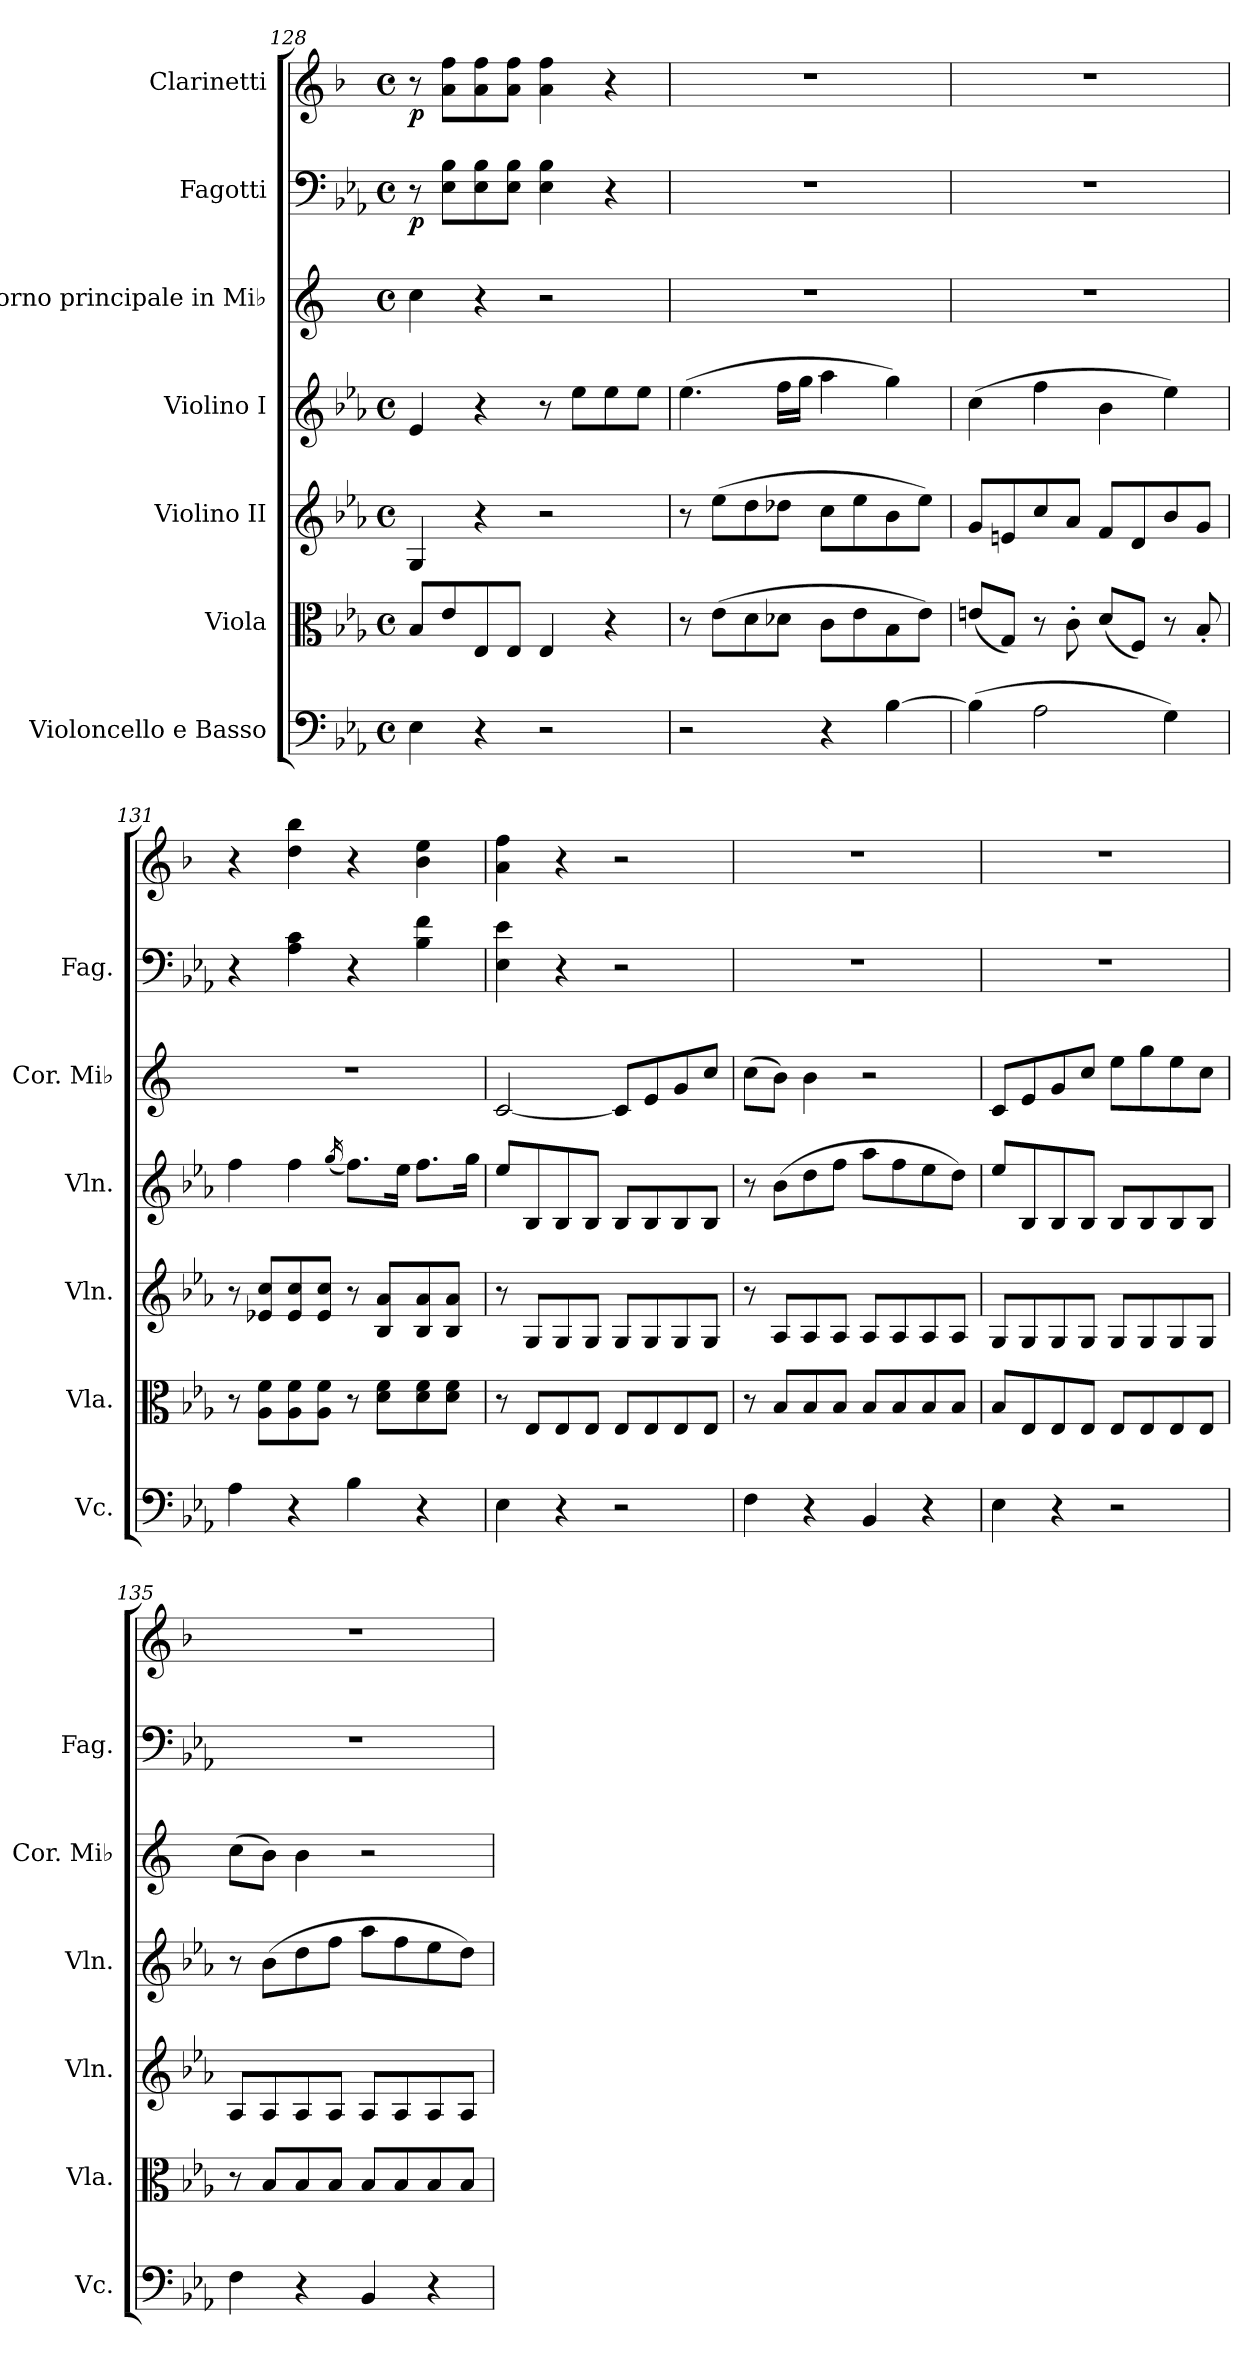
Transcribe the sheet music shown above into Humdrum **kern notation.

**kern	**kern	**kern	**kern	**kern	**kern	**dynam	**kern	**dynam
*part7	*part6	*part5	*part4	*part3	*part2	*part2	*part1	*part1
*staff7	*staff6	*staff5	*staff4	*staff3	*staff2	*staff2	*staff1	*staff1
*I"Violoncello e  Basso	*I"Viola	*I"Violino II	*I"Violino I	*I"Corno principale  in Mi♭	*I"Fagotti	*	*I"Clarinetti	*
*I'Vc.	*I'Vla.	*I'Vln.	*I'Vln.	*I'Cor. Mi♭	*I'Fag.	*	*	*
!!LO:PB:g=z
*clefF4	*clefC3	*clefG2	*clefG2	*clefG2	*clefF4	*	*clefG2	*
*	*	*	*	*ITrd5c9	*	*	*ITrd1c2	*
*k[b-e-a-]	*k[b-e-a-]	*k[b-e-a-]	*k[b-e-a-]	*k[b-e-a-]	*k[b-e-a-]	*	*k[b-e-a-]	*
*M4/4	*M4/4	*M4/4	*M4/4	*M4/4	*M4/4	*	*M4/4	*
*met(c)	*met(c)	*met(c)	*met(c)	*met(c)	*met(c)	*	*met(c)	*
=128	=128	=128	=128	=128	=128	=128	=128	=128
!	!	!	!	!	!	!LO:DY:b	!	!LO:DY:b
4E-\	8B-/L	4G/	4e-/	4e-\	8r	p	8r	p
.	8e-/	.	.	.	8E-\ 8B-\L	.	8g\ 8ee-\L	.
4r	8E-/	4r	4r	4r	8E-\ 8B-\	.	8g\ 8ee-\	.
.	8E-/J	.	.	.	8E-\ 8B-\J	.	8g\ 8ee-\J	.
2r	4E-/	2r	8r	2r	4E-\ 4B-\	.	4g\ 4ee-\	.
.	.	.	8ee-\L	.	.	.	.	.
.	4r	.	8ee-\	.	4r	.	4r	.
.	.	.	8ee-\J	.	.	.	.	.
=129	=129	=129	=129	=129	=129	=129	=129	=129
2r	8r	8r	(4.ee-\	1r	1r	.	1r	.
.	(8e-\L	(8ee-\L	.	.	.	.	.	.
.	8d\	8dd\	.	.	.	.	.	.
.	8d-X\J	8dd-X\J	16ff\LL	.	.	.	.	.
.	.	.	16gg\JJ	.	.	.	.	.
4r	8c\L	8cc\L	4aa-\	.	.	.	.	.
.	8e-\	8ee-\	.	.	.	.	.	.
[4B-\	8B-\	8b-\	4gg\)	.	.	.	.	.
.	8e-\J)	8ee-\J)	.	.	.	.	.	.
=130	=130	=130	=130	=130	=130	=130	=130	=130
(4B-\]	(8en/L	8g/L	(4cc\	1r	1r	.	1r	.
.	8G/J)	8en/	.	.	.	.	.	.
2A-\	8r	8cc/	4ff\	.	.	.	.	.
.	8c'\	8a-/J	.	.	.	.	.	.
.	(8d/L	8f/L	4b-\	.	.	.	.	.
.	8F/J)	8d/	.	.	.	.	.	.
4G\)	8r	8b-/	4ee-\)	.	.	.	.	.
.	8B-'/	8g/J	.	.	.	.	.	.
=131	=131	=131	=131	=131	=131	=131	=131	=131
4A-\	8r	8r	4ff\	1r	4r	.	4r	.
.	8A-\ 8f\L	8e-X/ 8cc/L	.	.	.	.	.	.
4r	8A-\ 8f\	8e-/ 8cc/	4ff\	.	4A-\ 4c\	.	4cc\ 4aa-\	.
.	8A-\ 8f\J	8e-/ 8cc/J	.	.	.	.	.	.
.	.	.	(16qgg/	.	.	.	.	.
4B-\	8r	8r	8.ff\L)	.	4r	.	4r	.
.	8d\ 8f\L	8B-/ 8a-/L	.	.	.	.	.	.
.	.	.	16ee-\Jk	.	.	.	.	.
4r	8d\ 8f\	8B-/ 8a-/	8.ff\L	.	4B-\ 4f\	.	4a-\ 4dd\	.
.	8d\ 8f\J	8B-/ 8a-/J	.	.	.	.	.	.
.	.	.	16gg\Jk	.	.	.	.	.
=132	=132	=132	=132	=132	=132	=132	=132	=132
4E-\	8r	8r	8ee-/L	[2E-/	4E-\ 4e-\	.	4g\ 4ee-\	.
.	8E-/L	8G/L	8B-/	.	.	.	.	.
4r	8E-/	8G/	8B-/	.	4r	.	4r	.
.	8E-/J	8G/J	8B-/J	.	.	.	.	.
2r	8E-/L	8G/L	8B-/L	8E-/L]	2r	.	2r	.
.	8E-/	8G/	8B-/	8G/	.	.	.	.
.	8E-/	8G/	8B-/	8B-/	.	.	.	.
.	8E-/J	8G/J	8B-/J	8e-/J	.	.	.	.
=133	=133	=133	=133	=133	=133	=133	=133	=133
4F\	8r	8r	8r	(8e-\L	1r	.	1r	.
.	8B-/L	8A-/L	(8b-\L	8d\J)	.	.	.	.
4r	8B-/	8A-/	8dd\	4d\	.	.	.	.
.	8B-/J	8A-/J	8ff\J	.	.	.	.	.
4BB-/	8B-/L	8A-/L	8aa-\L	2r	.	.	.	.
.	8B-/	8A-/	8ff\	.	.	.	.	.
4r	8B-/	8A-/	8ee-\	.	.	.	.	.
.	8B-/J	8A-/J	8dd\J)	.	.	.	.	.
!!LO:LB:g=z
=134	=134	=134	=134	=134	=134	=134	=134	=134
4E-\	8B-/L	8G/L	8ee-/L	8E-/L	1r	.	1r	.
.	8E-/	8G/	8B-/	8G/	.	.	.	.
4r	8E-/	8G/	8B-/	8B-/	.	.	.	.
.	8E-/J	8G/J	8B-/J	8e-/J	.	.	.	.
2r	8E-/L	8G/L	8B-/L	8g\L	.	.	.	.
.	8E-/	8G/	8B-/	8b-\	.	.	.	.
.	8E-/	8G/	8B-/	8g\	.	.	.	.
.	8E-/J	8G/J	8B-/J	8e-\J	.	.	.	.
=135	=135	=135	=135	=135	=135	=135	=135	=135
4F\	8r	8A-/L	8r	(8e-\L	1r	.	1r	.
.	8B-/L	8A-/	(8b-\L	8d\J)	.	.	.	.
4r	8B-/	8A-/	8dd\	4d\	.	.	.	.
.	8B-/J	8A-/J	8ff\J	.	.	.	.	.
4BB-/	8B-/L	8A-/L	8aa-\L	2r	.	.	.	.
.	8B-/	8A-/	8ff\	.	.	.	.	.
4r	8B-/	8A-/	8ee-\	.	.	.	.	.
.	8B-/J	8A-/J	8dd\J)	.	.	.	.	.
=	=	=	=	=	=	=	=	=
*-	*-	*-	*-	*-	*-	*-	*-	*-
